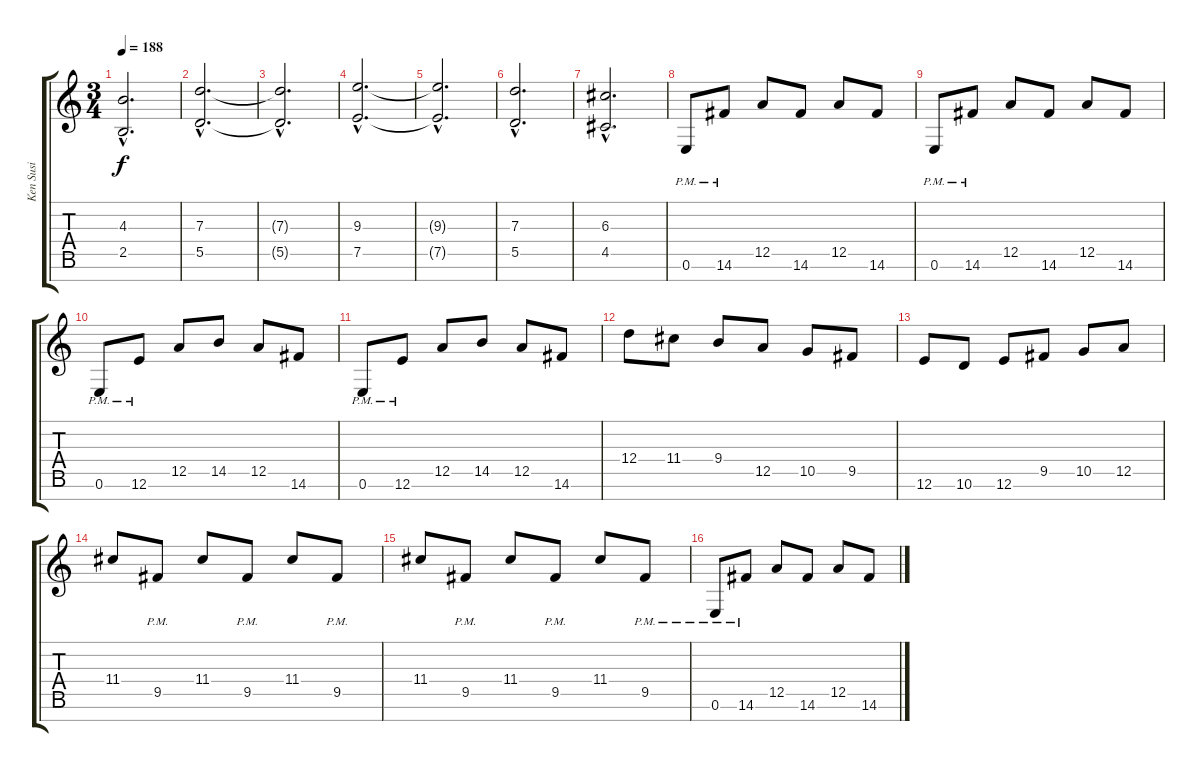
\track ("Ken Susi" "Ken Susi") {instrument distortionguitar}
\staff {score tabs}
\tuning (E4 B3 G3 D3 A2 E2 B1) {hide}
\ts (3 4)
\tempo 188
\clef g2
\ks c
(4.3{hac t} 2.5{hac t}).2{d dy f} |
(7.3{hac} 5.5{hac}).2{d} |
(7.3{hac t} 5.5{hac t}).2{d} |
(9.3{hac} 7.5{hac}).2{d} |
(9.3{hac t} 7.5{hac t}).2{d} |
(7.3{hac} 5.5{hac}).2{d} |
(6.3{hac} 4.5{hac}).2{d} |
0.6{pm}.8{volume 16 instrument overdrivenguitar} 14.6{pm}.8 12.5.8 14.6.8 12.5.8 14.6.8 |
0.6{pm}.8 14.6{pm}.8 12.5.8 14.6.8 12.5.8 14.6.8 |
0.6{pm}.8 12.6{pm}.8 12.5.8 14.5.8 12.5.8 14.6.8 |
0.6{pm}.8 12.6{pm}.8 12.5.8 14.5.8 12.5.8 14.6.8 |
12.4.8 11.4.8 9.4.8 12.5.8 10.5.8 9.5.8 |
12.6.8 10.6.8 12.6.8 9.5.8 10.5.8 12.5.8 |
11.4.8 9.5{pm}.8 11.4.8 9.5{pm}.8 11.4.8 9.5{pm}.8 |
11.4.8 9.5{pm}.8 11.4.8 9.5{pm}.8 11.4.8 9.5{pm}.8 |
0.6{pm}.8 14.6{pm}.8 12.5.8 14.6.8 12.5.8 14.6.8
